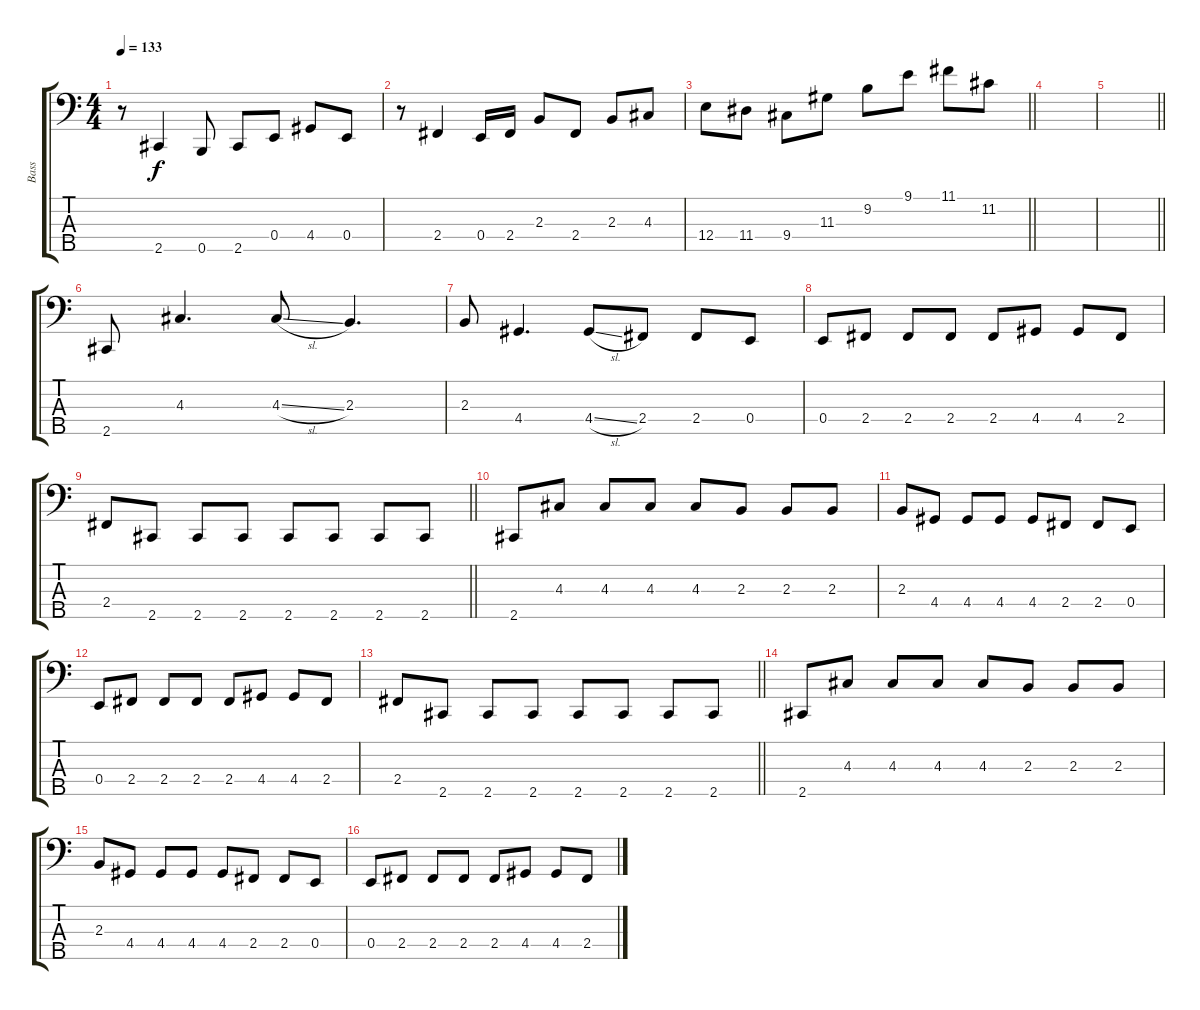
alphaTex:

\track ("Bass" "Bass") {instrument electricbassfinger}
\staff {score tabs}
\tuning (G2 D2 A1 E1 B0) {hide}
\ts (4 4)
\tempo 133
\clef f4
\ks c
r.8{dy f} 2.5.4 0.5.8 2.5.8 0.4.8 4.4.8 0.4.8 |
r.8 2.4.4 0.4.16 2.4.16 2.3.8 2.4.8 2.3.8 4.3.8 |
\barLineRight lightlight
12.4.8 11.4.8 9.4.8 11.3.8 9.2.8 9.1.8 11.1.8 11.2.8 |
|
\barLineRight lightlight
|
\section ("" "")
2.5.8 4.3.4{d} 4.3{sl}.8 2.3.4{d} |
2.3.8 4.4.4{d} 4.4{sl}.8 2.4.8 2.4.8 0.4.8 |
0.4.8 2.4.8 2.4.8 2.4.8 2.4.8 4.4.8 4.4.8 2.4.8 |
\barLineRight lightlight
2.4.8 2.5.8 2.5.8 2.5.8 2.5.8 2.5.8 2.5.8 2.5.8 |
2.5.8 4.3.8 4.3.8 4.3.8 4.3.8 2.3.8 2.3.8 2.3.8 |
2.3.8 4.4.8 4.4.8 4.4.8 4.4.8 2.4.8 2.4.8 0.4.8 |
0.4.8 2.4.8 2.4.8 2.4.8 2.4.8 4.4.8 4.4.8 2.4.8 |
\barLineRight lightlight
2.4.8 2.5.8 2.5.8 2.5.8 2.5.8 2.5.8 2.5.8 2.5.8 |
2.5.8 4.3.8 4.3.8 4.3.8 4.3.8 2.3.8 2.3.8 2.3.8 |
2.3.8 4.4.8 4.4.8 4.4.8 4.4.8 2.4.8 2.4.8 0.4.8 |
0.4.8 2.4.8 2.4.8 2.4.8 2.4.8 4.4.8 4.4.8 2.4.8
